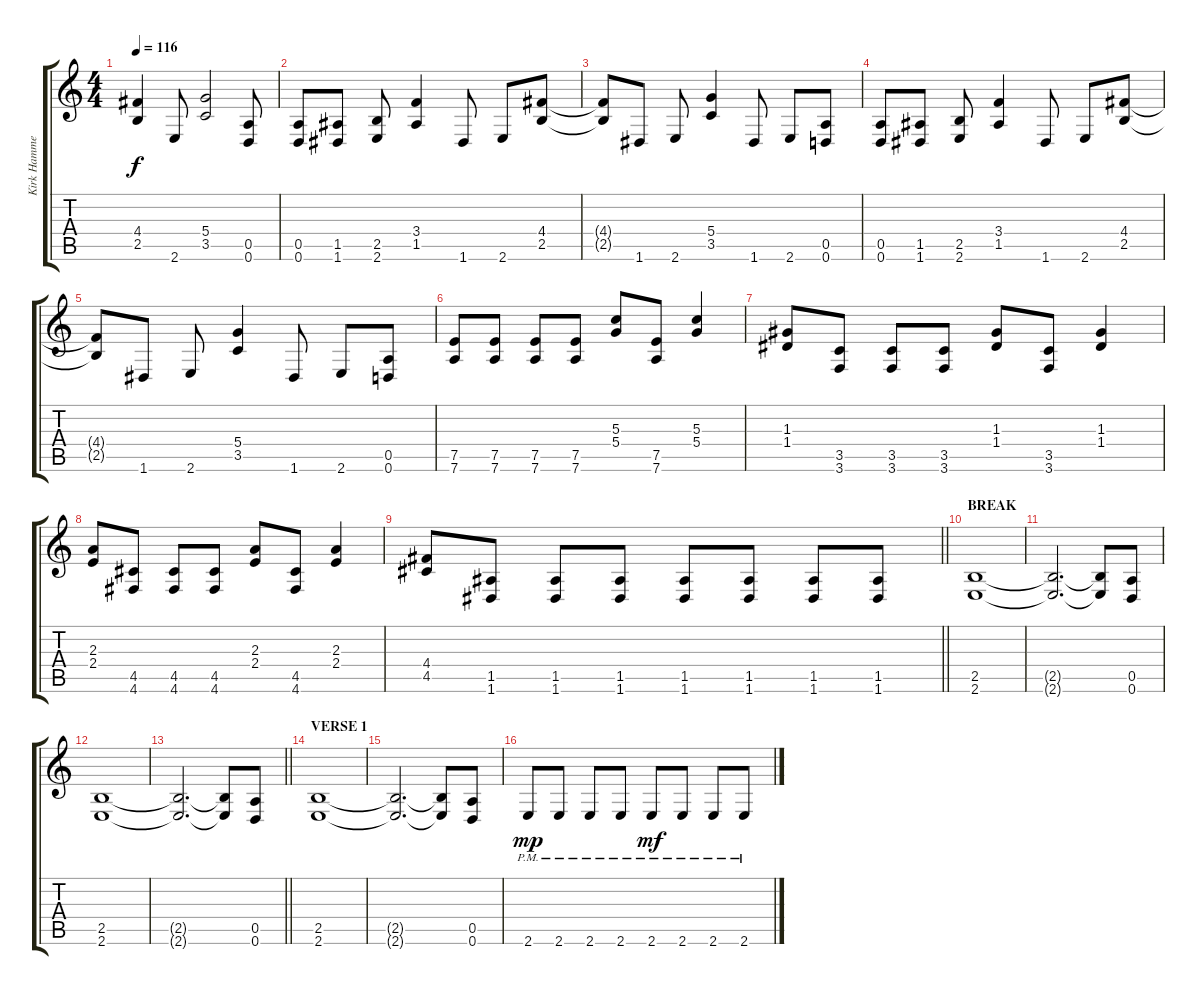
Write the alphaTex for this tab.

\track ("Kirk Hammet (Lead)" "Kirk Hamme") {instrument distortionguitar}
\staff {score tabs}
\tuning (E4 B3 G3 D3 A2 D2) {hide}
\ts (4 4)
\tempo 116
\clef g2
\ks c
(4.4{t} 2.5{t}).4{dy f} 2.6.8 (5.4 3.5).2 (0.5 0.6).8 |
(0.5 0.6).8 (1.5 1.6).8 (2.5 2.6).8 (3.4 1.5).4 1.6.8 2.6.8 (4.4 2.5).8 |
(4.4{t} 2.5{t}).8 1.6.8 2.6.8 (5.4 3.5).4 1.6.8 2.6.8 (0.5 0.6).8 |
(0.5 0.6).8 (1.5 1.6).8 (2.5 2.6).8 (3.4 1.5).4 1.6.8 2.6.8 (4.4 2.5).8 |
(4.4{t} 2.5{t}).8 1.6.8 2.6.8 (5.4 3.5).4 1.6.8 2.6.8 (0.5 0.6).8 |
(7.5 7.6).8 (7.5 7.6).8 (7.5 7.6).8 (7.5 7.6).8 (5.3 5.4).8 (7.5 7.6).8 (5.3 5.4).4 |
(1.3 1.4).8 (3.5 3.6).8 (3.5 3.6).8 (3.5 3.6).8 (1.3 1.4).8 (3.5 3.6).8 (1.3 1.4).4 |
(2.3 2.4).8 (4.5 4.6).8 (4.5 4.6).8 (4.5 4.6).8 (2.3 2.4).8 (4.5 4.6).8 (2.3 2.4).4 |
\barLineRight lightlight
(4.4 4.5).8 (1.5 1.6).8 (1.5 1.6).8 (1.5 1.6).8 (1.5 1.6).8 (1.5 1.6).8 (1.5 1.6).8 (1.5 1.6).8 |
\section ("" "BREAK")
(2.5 2.6).1 |
(2.5{t} 2.6{t}).2{d} (2.5{t} 2.6{t}).8 (0.5 0.6).8 |
(2.5 2.6).1 |
\barLineRight lightlight
(2.5{t} 2.6{t}).2{d} (2.5{t} 2.6{t}).8 (0.5 0.6).8 |
\section ("" "VERSE 1")
(2.5 2.6).1{volume 10} |
(2.5{t} 2.6{t}).2{d} (2.5{t} 2.6{t}).8 (0.5 0.6).8 |
2.6{pm}.8{dy mp} 2.6{pm}.8 2.6{pm}.8 2.6{pm}.8 2.6{pm}.8{dy mf} 2.6{pm}.8 2.6{pm}.8 2.6{pm}.8
